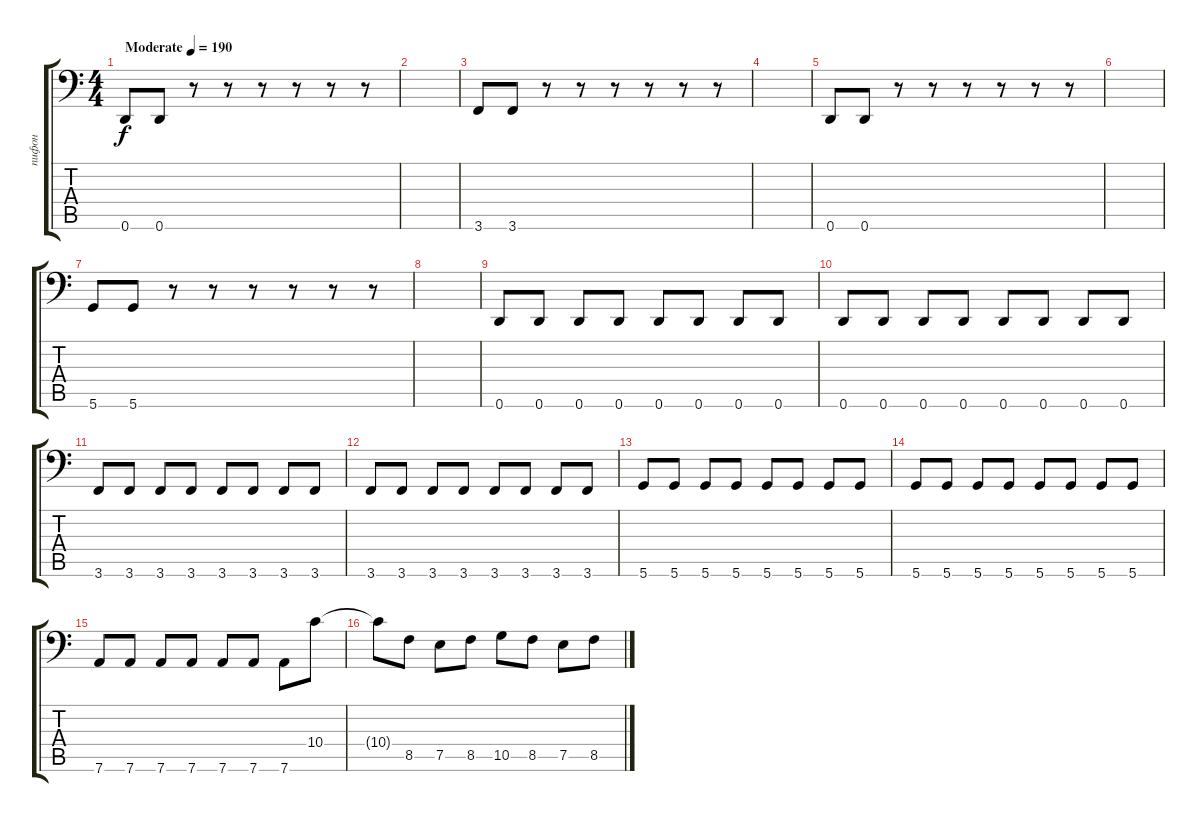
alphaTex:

\track ("пифон" "пифон") {instrument electricbasspick}
\staff {score tabs}
\tuning (E3 B3 G2 D2 A1 D1) {hide}
\ts (4 4)
\tempo (190 "Moderate")
\clef f4
\ks c
0.6.8{dy f instrument electricbasspick} 0.6.8 r.8 r.8 r.8 r.8 r.8 r.8 |
|
3.6.8 3.6.8 r.8 r.8 r.8 r.8 r.8 r.8 |
|
0.6.8 0.6.8 r.8 r.8 r.8 r.8 r.8 r.8 |
|
5.6.8 5.6.8 r.8 r.8 r.8 r.8 r.8 r.8 |
|
0.6.8 0.6.8 0.6.8 0.6.8 0.6.8 0.6.8 0.6.8 0.6.8 |
0.6.8 0.6.8 0.6.8 0.6.8 0.6.8 0.6.8 0.6.8 0.6.8 |
3.6.8 3.6.8 3.6.8 3.6.8 3.6.8 3.6.8 3.6.8 3.6.8 |
3.6.8 3.6.8 3.6.8 3.6.8 3.6.8 3.6.8 3.6.8 3.6.8 |
5.6.8 5.6.8 5.6.8 5.6.8 5.6.8 5.6.8 5.6.8 5.6.8 |
5.6.8 5.6.8 5.6.8 5.6.8 5.6.8 5.6.8 5.6.8 5.6.8 |
7.6.8 7.6.8 7.6.8 7.6.8 7.6.8 7.6.8 7.6.8 10.4.8 |
10.4{t}.8 8.5.8 7.5.8 8.5.8 10.5.8 8.5.8 7.5.8 8.5.8
